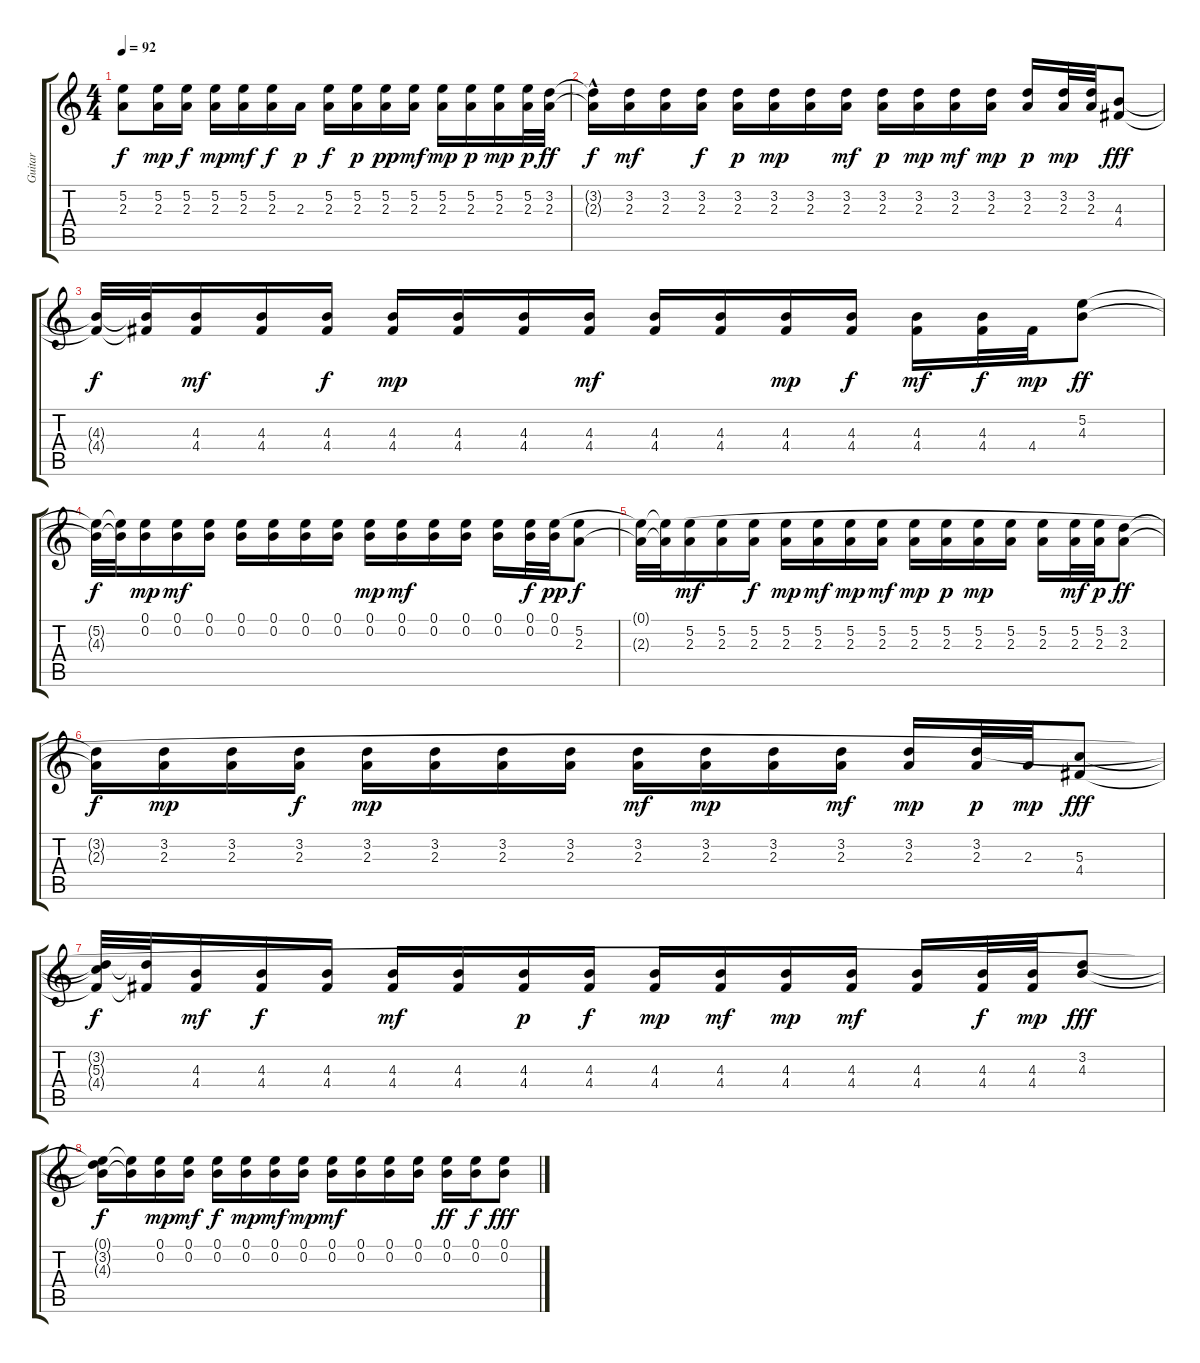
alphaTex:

\track ("Guitar" "Guitar") {instrument distortionguitar}
\staff {score tabs}
\tuning (E4 B3 G3 D3 A2 E2) {hide}
\ts (4 4)
\tempo 92
\clef g2
\ks c
(5.2{t} 2.3{t}).8{dy f} (5.2 2.3).16{dy mp} (5.2 2.3).16{dy f} (5.2 2.3).16{dy mp} (5.2 2.3).16{dy mf} (5.2 2.3).16{dy f} 2.3.16{dy p} (5.2 2.3).16{dy f} (5.2 2.3).16{dy p} (5.2 2.3).16{dy pp} (5.2 2.3).16{dy mf} (5.2 2.3).16{dy mp} (5.2 2.3).16{dy p} (5.2 2.3).16{dy mp} (5.2 2.3).32{dy p} (3.2 2.3).32{dy ff} |
(3.2{t} 2.3{hac t}).16{dy f} (3.2 2.3).16{dy mf} (3.2 2.3).16 (3.2 2.3).16{dy f} (3.2 2.3).16{dy p} (3.2 2.3).16{dy mp} (3.2 2.3).16 (3.2 2.3).16{dy mf} (3.2 2.3).16{dy p} (3.2 2.3).16{dy mp} (3.2 2.3).16{dy mf} (3.2 2.3).16{dy mp} (3.2 2.3).16{dy p} (3.2 2.3).32{dy mp} (3.2 2.3).32 (4.3 4.4).8{dy fff} |
(4.3{t} 4.4{t}).32{dy f} (4.3{t} 4.4{t}).32 (4.3 4.4).16{dy mf} (4.3 4.4).16 (4.3 4.4).16{dy f} (4.3 4.4).16{dy mp} (4.3 4.4).16 (4.3 4.4).16 (4.3 4.4).16{dy mf} (4.3 4.4).16 (4.3 4.4).16 (4.3 4.4).16{dy mp} (4.3 4.4).16{dy f} (4.3 4.4).16{dy mf} (4.3 4.4).32{dy f} 4.4.32{dy mp} (5.2 4.3).8{dy ff} |
(5.2{t} 4.3{t}).32{dy f} (5.2{t} 4.3{t}).32 (0.1 0.2).16{dy mp} (0.1 0.2).16{dy mf} (0.1 0.2).16 (0.1 0.2).16 (0.1 0.2).16 (0.1 0.2).16 (0.1 0.2).16 (0.1 0.2).16{dy mp} (0.1 0.2).16{dy mf} (0.1 0.2).16 (0.1 0.2).16 (0.1 0.2).16 (0.1 0.2).32{dy f} (0.1 0.2).32{dy pp} (5.2 2.3).8{dy f} |
(0.1{t} 2.3{t}).32 (0.1{t} 2.3{t}).32 (5.2 2.3).16{dy mf} (5.2 2.3).16 (5.2 2.3).16{dy f} (5.2 2.3).16{dy mp} (5.2 2.3).16{dy mf} (5.2 2.3).16{dy mp} (5.2 2.3).16{dy mf} (5.2 2.3).16{dy mp} (5.2 2.3).16{dy p} (5.2 2.3).16{dy mp} (5.2 2.3).16 (5.2 2.3).16 (5.2 2.3).32{dy mf} (5.2 2.3).32{dy p} (3.2 2.3).8{dy ff} |
(3.2{t} 2.3{t}).16{dy f} (3.2 2.3).16{dy mp} (3.2 2.3).16 (3.2 2.3).16{dy f} (3.2 2.3).16{dy mp} (3.2 2.3).16 (3.2 2.3).16 (3.2 2.3).16 (3.2 2.3).16{dy mf} (3.2 2.3).16{dy mp} (3.2 2.3).16 (3.2 2.3).16{dy mf} (3.2 2.3).16{dy mp} (3.2 2.3).32{dy p} 2.3.32{dy mp} (5.3 4.4).8{dy fff} |
(3.2{t} 5.3{t} 4.4{t}).32{dy f} (3.2{t} 4.4{t}).32 (4.3 4.4).16{dy mf} (4.3 4.4).16{dy f} (4.3 4.4).16 (4.3 4.4).16{dy mf} (4.3 4.4).16 (4.3 4.4).16{dy p} (4.3 4.4).16{dy f} (4.3 4.4).16{dy mp} (4.3 4.4).16{dy mf} (4.3 4.4).16{dy mp} (4.3 4.4).16{dy mf} (4.3 4.4).16 (4.3 4.4).32{dy f} (4.3 4.4).32{dy mp} (3.2 4.3).8{dy fff} |
(0.1{t} 3.2{t} 4.3{t}).16{dy f} (0.1{t} 4.3{t}).16 (0.1 0.2).16{dy mp} (0.1 0.2).16{dy mf} (0.1 0.2).16{dy f} (0.1 0.2).16{dy mp} (0.1 0.2).16{dy mf} (0.1 0.2).16{dy mp} (0.1 0.2).16{dy mf} (0.1 0.2).16 (0.1 0.2).16 (0.1 0.2).16 (0.1 0.2).16{dy ff} (0.1 0.2).16{dy f} (0.1 0.2).8{dy fff}
